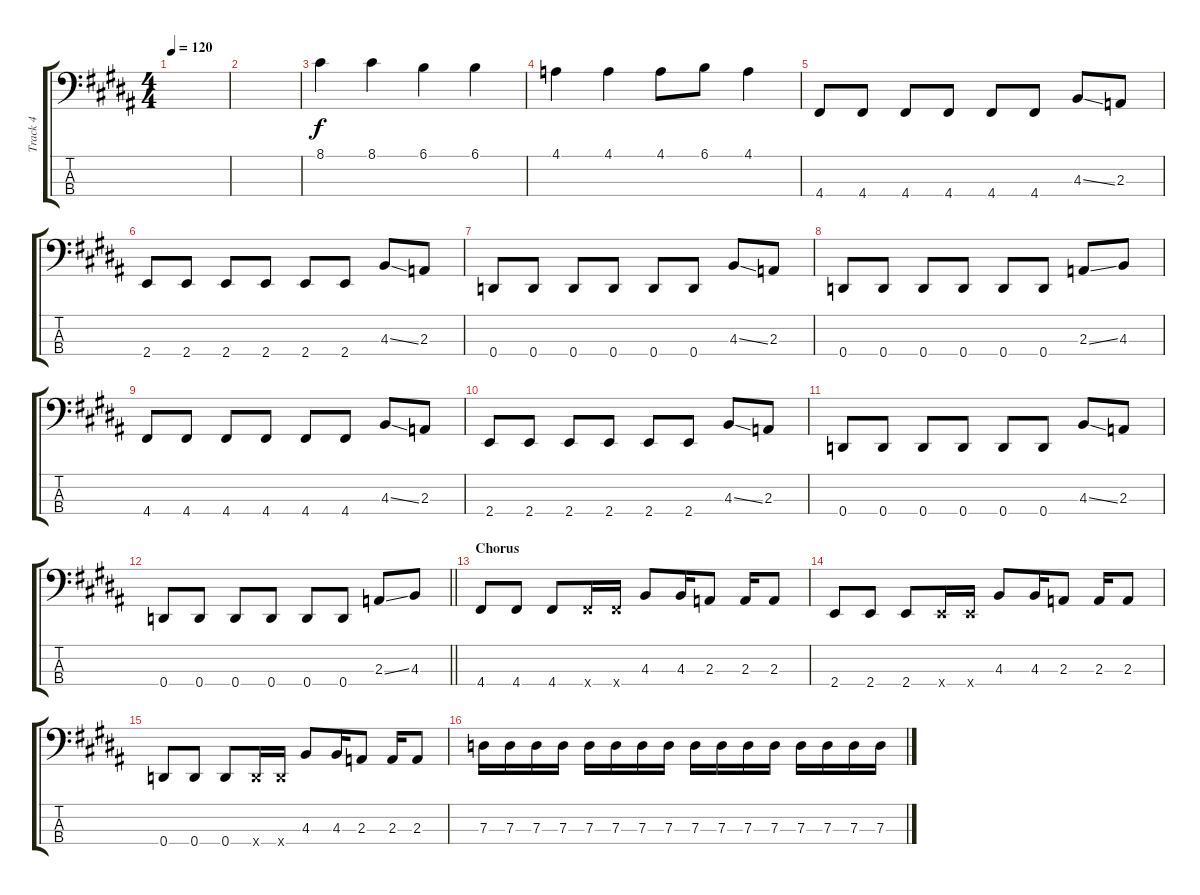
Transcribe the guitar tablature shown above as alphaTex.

\track ("Track 4" "Track 4") {instrument electricbassfinger}
\staff {score tabs}
\tuning (F2 C2 G1 D1) {hide}
\ts (4 4)
\tempo 120
\clef f4
\ks b
|
|
8.1.4 8.1.4 6.1.4 6.1.4 |
4.1.4 4.1.4 4.1.8 6.1.8 4.1.4 |
4.4.8 4.4.8 4.4.8 4.4.8 4.4.8 4.4.8 4.3{ss}.8 2.3.8 |
2.4.8 2.4.8 2.4.8 2.4.8 2.4.8 2.4.8 4.3{ss}.8 2.3.8 |
0.4.8 0.4.8 0.4.8 0.4.8 0.4.8 0.4.8 4.3{ss}.8 2.3.8 |
0.4.8 0.4.8 0.4.8 0.4.8 0.4.8 0.4.8 2.3{ss}.8 4.3.8 |
4.4.8 4.4.8 4.4.8 4.4.8 4.4.8 4.4.8 4.3{ss}.8 2.3.8 |
2.4.8 2.4.8 2.4.8 2.4.8 2.4.8 2.4.8 4.3{ss}.8 2.3.8 |
0.4.8 0.4.8 0.4.8 0.4.8 0.4.8 0.4.8 4.3{ss}.8 2.3.8 |
\barLineRight lightlight
0.4.8 0.4.8 0.4.8 0.4.8 0.4.8 0.4.8 2.3{ss}.8 4.3.8 |
\section ("" "Chorus")
4.4.8 4.4.8 4.4.8 4.4{x}.16 4.4{x}.16 4.3.8 4.3.16 2.3.8 2.3.16 2.3.8 |
2.4.8 2.4.8 2.4.8 2.4{x}.16 2.4{x}.16 4.3.8 4.3.16 2.3.8 2.3.16 2.3.8 |
0.4.8 0.4.8 0.4.8 0.4{x}.16 0.4{x}.16 4.3.8 4.3.16 2.3.8 2.3.16 2.3.8 |
7.3.16 7.3.16 7.3.16 7.3.16 7.3.16 7.3.16 7.3.16 7.3.16 7.3.16 7.3.16 7.3.16 7.3.16 7.3.16 7.3.16 7.3.16 7.3.16
